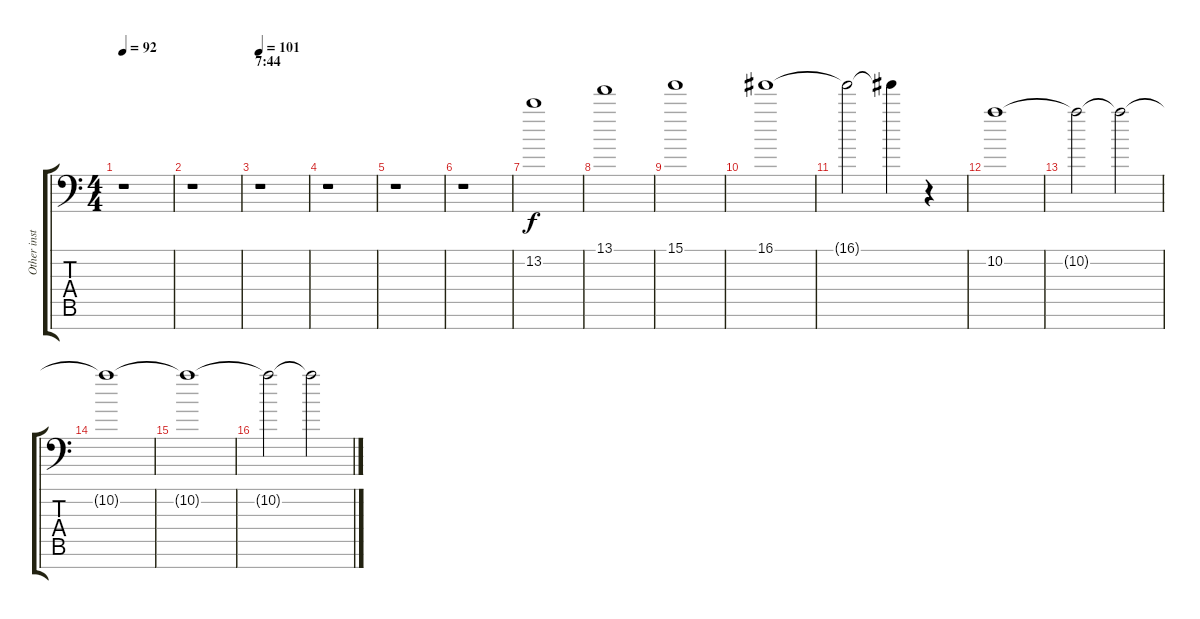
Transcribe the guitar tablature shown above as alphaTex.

\track ("Other instruments" "Other inst") {instrument acousticguitarnylon}
\staff {score tabs}
\tuning (E4 B3 G3 D3 A2 E2 G1) {hide}
\ts (4 4)
\tempo 92
\clef f4
\ks c
r.1{dy f} |
r.1 |
\section ("" "7:44")
\tempo 101
r.1 |
r.1 |
r.1 |
r.1 |
13.2.1{volume 12 balance 13 instrument flute} |
13.1.1 |
15.1.1 |
16.1.1 |
16.1{t}.2{volume 2} 16.1{t}.4 r.4 |
10.2.1{volume 10 balance 2 instrument stringensemble2} |
10.2{t}.2 10.2{t}.2{volume 4} |
10.2{t}.1 |
10.2{t}.1{volume 10} |
10.2{t}.2 10.2{t}.2{volume 4}
